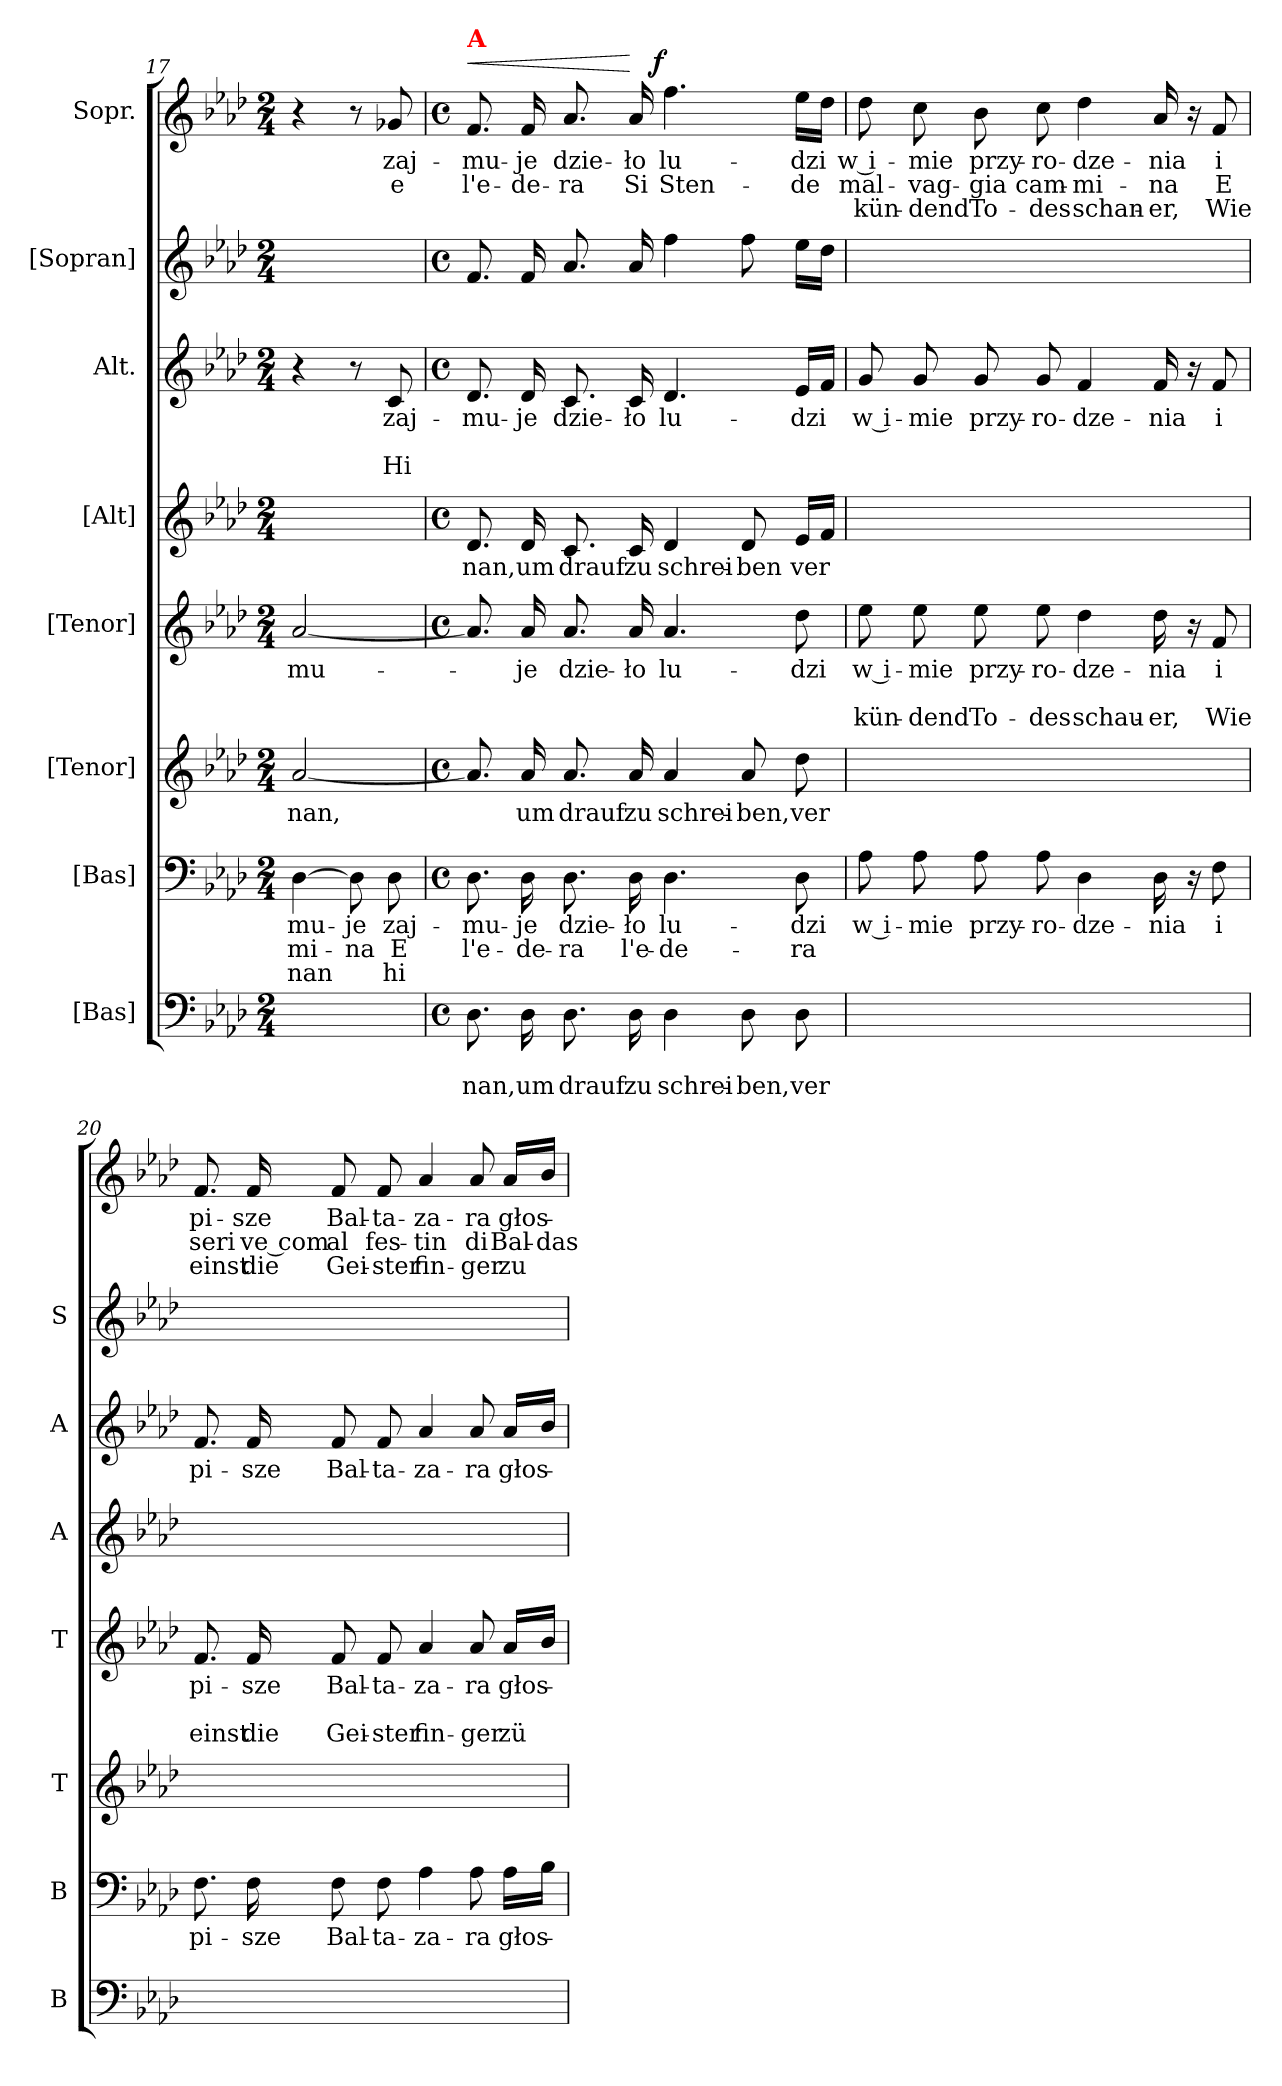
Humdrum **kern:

**kern	**text	**text	**kern	**text	**text	**text	**kern	**text	**kern	**text	**text	**text	**kern	**text	**kern	**text	**text	**text	**kern	**kern	**text	**text	**text	**dynam
*part8	*part8	*part8	*part7	*part7	*part7	*part7	*part6	*part6	*part5	*part5	*part5	*part5	*part4	*part4	*part3	*part3	*part3	*part3	*part2	*part1	*part1	*part1	*part1	*part1
*staff8	*staff8	*staff8	*staff7	*staff7	*staff7	*staff7	*staff6	*staff6	*staff5	*staff5	*staff5	*staff5	*staff4	*staff4	*staff3	*staff3	*staff3	*staff3	*staff2	*staff1	*staff1	*staff1	*staff1	*staff1
*I"[Bas]	*	*	*I"[Bas]	*	*	*	*I"[Tenor]	*	*I"[Tenor]	*	*	*	*I"[Alt]	*	*I"Alt.	*	*	*	*I"[Sopran]	*I"Sopr.	*	*	*	*
*I'B	*	*	*I'B	*	*	*	*I'T	*	*I'T	*	*	*	*I'A	*	*I'A	*	*	*	*I'S	*	*	*	*	*
*clefF4	*	*	*clefF4	*	*	*	*clefG2	*	*clefG2	*	*	*	*clefG2	*	*clefG2	*	*	*	*clefG2	*clefG2	*	*	*	*
*	*	*	*	*	*	*	*ITrd8c12	*	*ITrd8c12	*	*	*	*	*	*	*	*	*	*	*	*	*	*	*
*k[b-e-a-d-]	*	*	*k[b-e-a-d-]	*	*	*	*k[b-e-a-d-]	*	*k[b-e-a-d-]	*	*	*	*k[b-e-a-d-]	*	*k[b-e-a-d-]	*	*	*	*k[b-e-a-d-]	*k[b-e-a-d-]	*	*	*	*
*f:	*	*	*f:	*	*	*	*f:	*	*f:	*	*	*	*f:	*	*f:	*	*	*	*f:	*f:	*	*	*	*
*M2/4	*	*	*M2/4	*	*	*	*M2/4	*	*M2/4	*	*	*	*M2/4	*	*M2/4	*	*	*	*M2/4	*M2/4	*	*	*	*
=17	=17	=17	=17	=17	=17	=17	=17	=17	=17	=17	=17	=17	=17	=17	=17	=17	=17	=17	=17	=17	=17	=17	=17	=17
!	!	!	!	!	!LO:LY:color=red	!LO:LY:color=darkblue	!	!LO:LY:color=darkblue	!	!	!	!	!	!	!	!	!	!	!	!	!	!	!	!
2ryy	.	.	[4D-\	-mu-	-mi-	-nan	[2A-/	nan,	[2A-/	-mu-	.	.	2ryy	.	4r	.	.	.	2ryy	4r	.	.	.	.
!	!	!	!	!	!LO:LY:color=red	!	!	!	!	!	!	!	!	!	!	!	!	!	!	!	!	!	!	!
.	.	.	8D-\]	-je	-na	.	.	.	.	.	.	.	.	.	8r	.	.	.	.	8r	.	.	.	.
!	!	!	!	!	!LO:LY:color=red	!LO:LY:color=darkblue	!	!	!	!	!	!	!	!	!	!	!	!LO:LY:color=darkblue	!	!	!	!LO:LY:color=red	!	!
.	.	.	8D-\	zaj-	E	hi	.	.	.	.	.	.	.	.	8c/	zaj-	.	Hi	.	8g-X/	zaj-	e	.	.
=18	=18	=18	=18	=18	=18	=18	=18	=18	=18	=18	=18	=18	=18	=18	=18	=18	=18	=18	=18	=18	=18	=18	=18	=18
*M4/4	*	*	*M4/4	*	*	*	*M4/4	*	*M4/4	*	*	*	*M4/4	*	*M4/4	*	*	*	*M4/4	*M4/4	*	*	*	*
*met(c)	*	*	*met(c)	*	*	*	*met(c)	*	*met(c)	*	*	*	*met(c)	*	*met(c)	*	*	*	*met(c)	*met(c)	*	*	*	*
!	!	!	!	!	!	!	!	!	!	!	!	!	!	!	!	!	!	!	!	!LO:TX:a:B:color=red:t=A	!	!	!	!
!	!	!LO:LY:color=darkblue	!	!	!LO:LY:color=red	!	!	!	!	!	!	!	!	!LO:LY:color=darkblue	!	!	!	!	!	!	!	!LO:LY:color=red	!	!LO:HP:a
8.D-\	.	nan,	8.D-\	-mu-	l'e-	.	8.A-/]	.	8.A-/]	.	.	.	8.d-/	-nan,	8.d-/	-mu-	.	.	8.f/	8.f/	-mu-	l'e-	.	<
!	!	!LO:LY:color=darkblue	!	!	!LO:LY:color=red	!	!	!LO:LY:color=darkblue	!	!	!	!	!	!LO:LY:color=darkblue	!	!	!	!	!	!	!	!LO:LY:color=red	!	!
16D-\	.	um	16D-\	-je	-de-	.	16A-/	um	16A-/	-je	.	.	16d-/	um	16d-/	-je	.	.	16f/	16f/	-je	-de-	.	.
!	!	!LO:LY:color=darkblue	!	!	!LO:LY:color=red	!	!	!LO:LY:color=darkblue	!	!	!	!	!	!LO:LY:color=darkblue	!	!	!	!	!	!	!	!LO:LY:color=red	!	!
8.D-\	.	drauf	8.D-\	dzie-	-ra	.	8.A-/	drauf	8.A-/	dzie-	.	.	8.c/	drauf	8.c/	dzie-	.	.	8.a-/	8.a-/	dzie-	-ra	.	.
!	!	!LO:LY:color=darkblue	!	!	!LO:LY:i:color=red	!	!	!LO:LY:color=darkblue	!	!	!	!	!	!LO:LY:color=darkblue	!	!	!	!	!	!	!	!LO:LY:color=red	!	!
16D-\	.	zu	16D-\	-ło	l'e-	.	16A-/	zu	16A-/	-ło	.	.	16c/	zu	16c/	-ło	.	.	16a-/	16a-/	-ło	Si	.	[
!	!	!LO:LY:color=darkblue	!	!	!LO:LY:i:color=red	!	!	!LO:LY:color=darkblue	!	!	!	!	!	!LO:LY:color=darkblue	!	!	!	!	!	!	!	!LO:LY:color=red	!	!LO:DY:a:rj
4D-\	.	schrei-	4.D-\	lu-	-de-	.	4A-/	schrei-	4.A-/	lu-	.	.	4d-/	schrei-	4.d-/	lu-	.	.	4ff\	4.ff\	lu-	Sten-	.	f
!	!	!LO:LY:color=darkblue	!	!	!	!	!	!LO:LY:color=darkblue	!	!	!	!	!	!LO:LY:color=darkblue	!	!	!	!	!	!	!	!	!	!
8D-\	.	-ben,	.	.	.	.	8A-/	-ben,	.	.	.	.	8d-/	-ben	.	.	.	.	8ff\	.	.	.	.	.
!	!	!LO:LY:color=darkblue	!	!	!LO:LY:i:color=red	!	!	!LO:LY:color=darkblue	!	!	!	!	!	!LO:LY:color=darkblue	!	!	!	!	!	!	!	!LO:LY:color=red	!	!
8D-\	.	ver	8D-\	-dzi	-ra	.	8d-\	ver	8d-\	-dzi	.	.	16e-/LL	ver	16e-/LL	-dzi	.	.	16ee-\LL	16ee-\LL	-dzi	-de	.	.
.	.	.	.	.	.	.	.	.	.	.	.	.	16f/JJ	.	16f/JJ	.	.	.	16dd-\JJ	16dd-\JJ	.	.	.	.
=19	=19	=19	=19	=19	=19	=19	=19	=19	=19	=19	=19	=19	=19	=19	=19	=19	=19	=19	=19	=19	=19	=19	=19	=19
!	!	!	!	!	!	!	!	!	!	!	!	!LO:LY:color=darkblue	!	!	!	!	!	!	!	!	!	!LO:LY:color=red	!LO:LY:color=darkblue	!
1ryy	.	.	8A-\	w i-	.	.	1ryy	.	8e-\	w i-	.	kün-	1ryy	.	8g/	w i-	.	.	1ryy	8dd-\	w i-	mal-	kün-	.
!	!	!	!	!	!	!	!	!	!	!	!	!LO:LY:color=darkblue	!	!	!	!	!	!	!	!	!	!LO:LY:color=red	!LO:LY:color=darkblue	!
.	.	.	8A-\	-mie	.	.	.	.	8e-\	-mie	.	-dend	.	.	8g/	-mie	.	.	.	8cc\	-mie	-vag-	-dend	.
!	!	!	!	!	!	!	!	!	!	!	!	!LO:LY:color=darkblue	!	!	!	!	!	!	!	!	!	!LO:LY:color=red	!LO:LY:color=darkblue	!
.	.	.	8A-\	przy-	.	.	.	.	8e-\	przy-	.	To-	.	.	8g/	przy-	.	.	.	8b-\	przy-	-gia	To-	.
!	!	!	!	!	!	!	!	!	!	!	!	!LO:LY:color=darkblue	!	!	!	!	!	!	!	!	!	!LO:LY:color=red	!LO:LY:color=darkblue	!
.	.	.	8A-\	-ro-	.	.	.	.	8e-\	-ro-	.	-des	.	.	8g/	-ro-	.	.	.	8cc\	-ro-	cam-	-des	.
!	!	!	!	!	!	!	!	!	!	!	!	!LO:LY:color=darkblue	!	!	!	!	!	!	!	!	!	!LO:LY:color=red	!LO:LY:color=darkblue	!
.	.	.	4D-\	-dze-	.	.	.	.	4d-\	-dze-	.	schau-	.	.	4f/	-dze-	.	.	.	4dd-\	-dze-	-mi-	schan-	.
!	!	!	!	!	!	!	!	!	!	!	!	!LO:LY:color=darkblue	!	!	!	!	!	!	!	!	!	!LO:LY:color=red	!LO:LY:color=darkblue	!
.	.	.	16D-\	-nia	.	.	.	.	16d-\	-nia	.	-er,	.	.	16f/	-nia	.	.	.	16a-/	-nia	-na	-er,	.
.	.	.	16r	.	.	.	.	.	16r	.	.	.	.	.	16r	.	.	.	.	16r	.	.	.	.
!	!	!	!	!	!	!	!	!	!	!	!	!LO:LY:color=darkblue	!	!	!	!	!	!	!	!	!	!LO:LY:color=red	!LO:LY:color=darkblue	!
.	.	.	8F\	i	.	.	.	.	8F/	i	.	Wie	.	.	8f/	i	.	.	.	8f/	i	E	Wie	.
=20	=20	=20	=20	=20	=20	=20	=20	=20	=20	=20	=20	=20	=20	=20	=20	=20	=20	=20	=20	=20	=20	=20	=20	=20
!	!	!	!	!	!	!	!	!	!	!	!	!LO:LY:color=darkblue	!	!	!	!	!	!	!	!	!	!LO:LY:color=red	!LO:LY:color=darkblue	!
1ryy	.	.	8.F\	pi-	.	.	1ryy	.	8.F/	pi-	.	einst	1ryy	.	8.f/	pi-	.	.	1ryy	8.f/	pi-	seri	einst	.
!	!	!	!	!	!	!	!	!	!	!	!	!LO:LY:color=darkblue	!	!	!	!	!	!	!	!	!	!LO:LY:color=red	!LO:LY:color=darkblue	!
.	.	.	16F\	-sze	.	.	.	.	16F/	-sze	.	die	.	.	16f/	-sze	.	.	.	16f/	-sze	ve com	die	.
!	!	!	!	!	!	!	!	!	!	!	!	!LO:LY:color=darkblue	!	!	!	!	!	!	!	!	!	!LO:LY:color=red	!LO:LY:color=darkblue	!
.	.	.	8F\	Bal-	.	.	.	.	8F/	Bal-	.	Gei-	.	.	8f/	Bal-	.	.	.	8f/	Bal-	al	Gei-	.
!	!	!	!	!	!	!	!	!	!	!	!	!LO:LY:color=darkblue	!	!	!	!	!	!	!	!	!	!LO:LY:color=red	!LO:LY:color=darkblue	!
.	.	.	8F\	-ta-	.	.	.	.	8F/	-ta-	.	-ster	.	.	8f/	-ta-	.	.	.	8f/	-ta-	fes-	-ster	.
!	!	!	!	!	!	!	!	!	!	!	!	!LO:LY:color=darkblue	!	!	!	!	!	!	!	!	!	!LO:LY:color=red	!LO:LY:color=darkblue	!
.	.	.	4A-\	-za-	.	.	.	.	4A-/	-za-	.	fin-	.	.	4a-/	-za-	.	.	.	4a-/	-za-	-tin	fin-	.
!	!	!	!	!	!	!	!	!	!	!	!	!LO:LY:color=darkblue	!	!	!	!	!	!	!	!	!	!LO:LY:color=red	!LO:LY:color=darkblue	!
.	.	.	8A-\	-ra	.	.	.	.	8A-/	-ra	.	-ger	.	.	8a-/	-ra	.	.	.	8a-/	-ra	di	-ger	.
!	!	!	!	!	!	!	!	!	!	!	!	!LO:LY:color=darkblue	!	!	!	!	!	!	!	!	!	!LO:LY:color=red	!LO:LY:color=darkblue	!
.	.	.	16A-\LL	głos-	.	.	.	.	16A-/LL	głos-	.	zü	.	.	16a-/LL	głos-	.	.	.	16a-/LL	głos-	Bal-	zu	.
!	!	!	!	!	!	!	!	!	!	!	!	!	!	!	!	!	!	!	!	!	!	!LO:LY:color=red	!	!
.	.	.	16B-\JJ	.	.	.	.	.	16B-/JJ	.	.	.	.	.	16b-/JJ	.	.	.	.	16b-/JJ	.	-das-	.	.
=	=	=	=	=	=	=	=	=	=	=	=	=	=	=	=	=	=	=	=	=	=	=	=	=
*-	*-	*-	*-	*-	*-	*-	*-	*-	*-	*-	*-	*-	*-	*-	*-	*-	*-	*-	*-	*-	*-	*-	*-	*-
